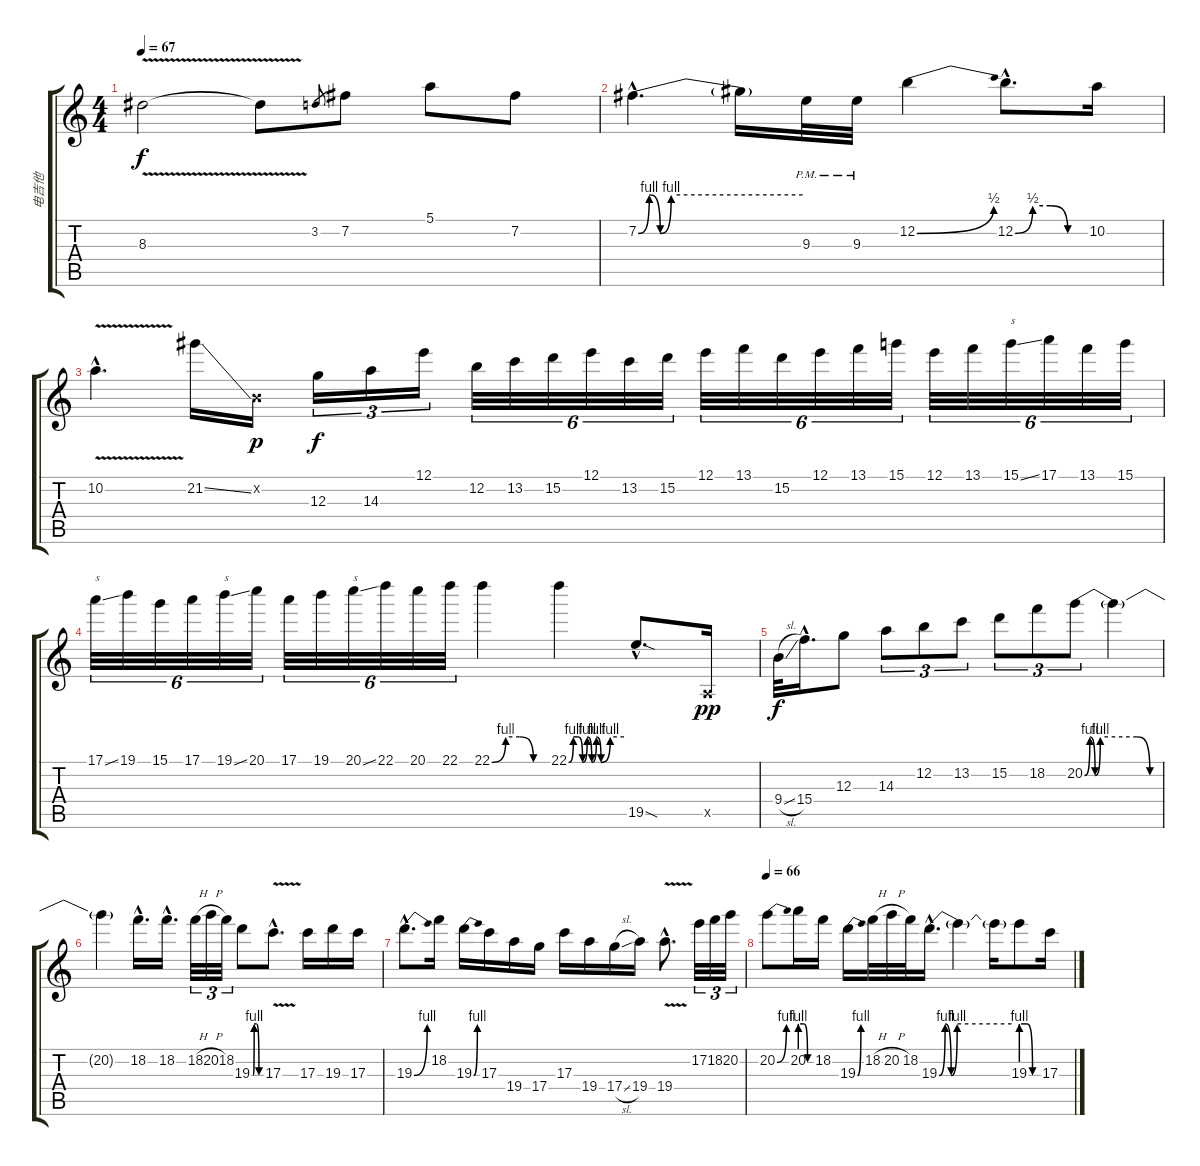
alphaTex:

\track ("电吉他" "电吉他") {instrument overdrivenguitar}
\staff {score tabs}
\tuning (E4 B3 G3 D3 A2 E2) {hide}
\ts (4 4)
\tempo 67
\clef g2
\ks c
8.3{v}.2{dy f} 8.3{t}.8 3.2.8{gr} 7.2.8 5.1.8 7.2.8 |
7.2{be (custom 0 0 4 4 8 0 12 4 60 4) hac}.4{d} 7.2{t}.16 9.3{pm}.32 9.3{pm}.32 12.2{be (bend 0 0 60 2)}.4 12.2{be (custom 0 0 15 2 30 2 45 0 60 0) hac}.8{d} 10.2.16 |
10.2{v hac}.4{d} 21.2{ss}.16 0.2{x}.16{dy p} 12.3.16{tu (3 2) dy f} 14.3.16{tu (3 2)} 12.1.16{tu (3 2)} 12.2.32{tu (6 4)} 13.2.32{tu (6 4)} 15.2.32{tu (6 4)} 12.1.32{tu (6 4)} 13.2.32{tu (6 4)} 15.2.32{tu (6 4)} 12.1.32{tu (6 4)} 13.1.32{tu (6 4)} 15.2.32{tu (6 4)} 12.1.32{tu (6 4)} 13.1.32{tu (6 4)} 15.1.32{tu (6 4)} 12.1.32{tu (6 4)} 13.1.32{tu (6 4)} 15.1{ss}.32{tu (6 4) txt "s"} 17.1.32{tu (6 4)} 13.1.32{tu (6 4)} 15.1.32{tu (6 4)} |
17.1{ss}.32{tu (6 4) txt "s"} 19.1.32{tu (6 4)} 15.1.32{tu (6 4)} 17.1.32{tu (6 4)} 19.1{ss}.32{tu (6 4) txt "s"} 20.1.32{tu (6 4)} 17.1.32{tu (6 4)} 19.1.32{tu (6 4)} 20.1{ss}.32{tu (6 4) txt "s"} 22.1.32{tu (6 4)} 20.1.32{tu (6 4)} 22.1.32{tu (6 4)} 22.1{be (custom 0 0 15 4 30 4 45 0 60 0)}.4 22.1{be (custom 0 0 5 4 10 4 15 0 20 4 25 0 30 4 35 0 45 4 60 4)}.4 19.5{sod hac}.8{d} 0.5{x}.16{dy pp} |
9.4{sl}.32{dy f} 15.4{hac}.16{d} 12.3.8 14.3.8{tu (3 2)} 12.2.8{tu (3 2)} 13.2.8{tu (3 2)} 15.2.8{tu (3 2)} 18.2.8{tu (3 2)} 20.2{be (custom 0 0 4 4 8 0 12 4 40 4 50 0 60 0)}.8{tu (3 2)} 20.2{t}.4 |
20.2{t}.4 18.2{hac}.16{d} 18.2{hac}.16{d} 18.2{h}.32{tu (3 2)} 20.2{h}.32{tu (3 2)} 18.2.32{tu (3 2)} 19.3{be (custom 0 0 10 0 15 4 30 4 45 0 60 0)}.8 17.3{v hac}.8{d} 17.3.16 19.3.16 17.3.16 |
19.3{be (bend 0 0 60 4) hac}.8{d} 18.2.16 19.3{be (bend 0 0 60 4)}.16 17.3.16 19.4.16 17.4.16 17.3.16 19.4.16 17.4{sl}.16 19.4.16 19.4{v hac}.8{d} 17.2.32{tu (3 2)} 18.2.32{tu (3 2)} 20.2.32{tu (3 2)} |
\tempo 66
20.2{be (bend 0 0 60 4)}.8 20.2{be (custom 0 4 20 4 40 0 60 0)}.16 18.2.16 19.3{be (bend 0 0 60 4)}.16 18.2{h}.32 20.2{h}.32 18.2.32 19.3{be (custom 0 0 5 4 10 0 15 4 60 4) hac}.16{d} 19.3{t}.4 19.3{t}.16 19.3{be (custom 0 4 20 4 40 0 60 0)}.8 17.3.16
